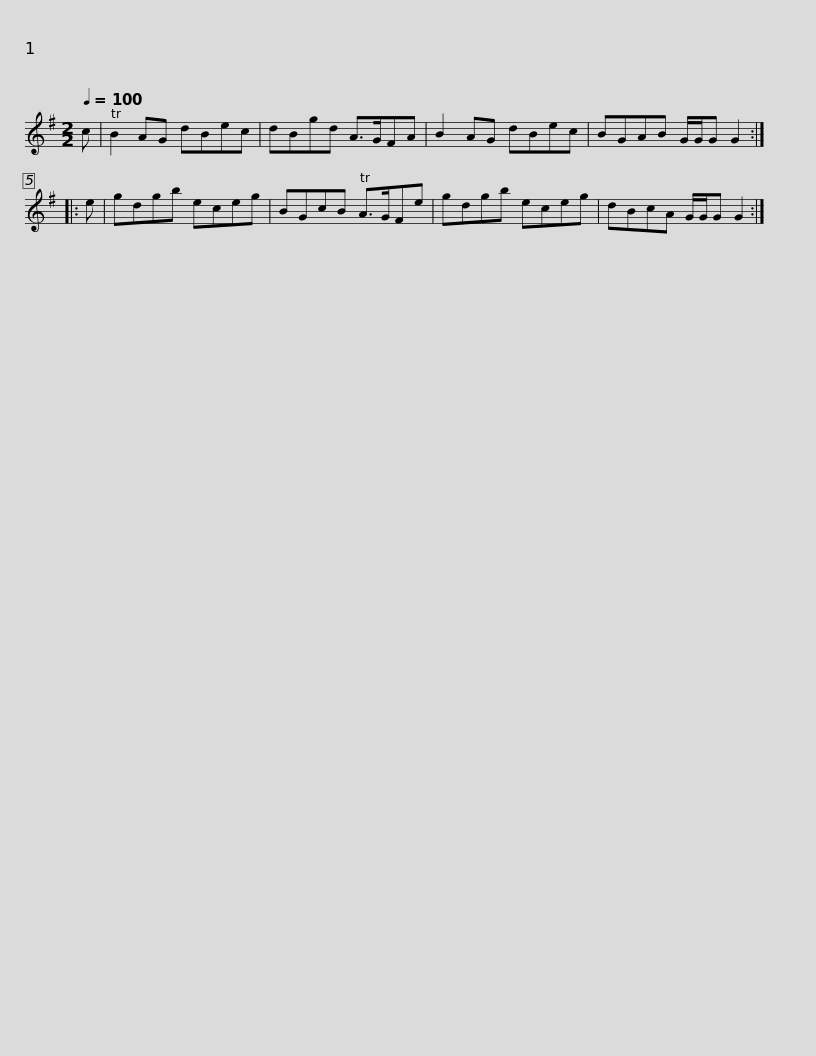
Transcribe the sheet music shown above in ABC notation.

X:1
L:1/8
Q:1/4=100
M:2/2
I:linebreak $
K:G
V:1 treble
V:1
 c | B2 AG dBec | dBgd A>GFA | B2 AG dBec | BGAB G/G/G G2 :: %5
 e | gdgb eceg |$ BGcB A>GFe | gdgb eceg | dBcA G/G/G G2 :| %10
